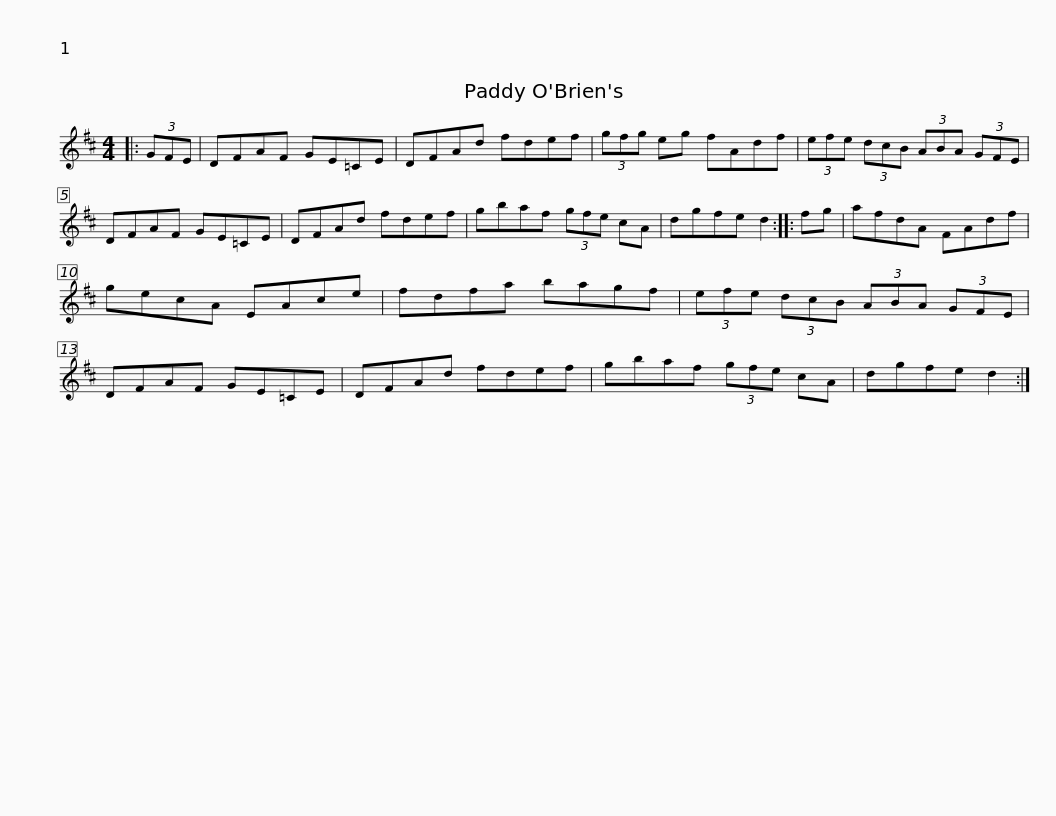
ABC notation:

X:1
L:1/8
M:4/4
I:linebreak $
K:D
V:1 treble
V:1
|: (3GFE | DFAF GE=CE | DFAd fdef | (3gfg eg fAdf | (3efe (3dcB (3ABA (3GFE |$ %5
 DFAF GE=CE | DFAd fdef | gbaf (3gfe cA | dgfe d2 :: fg | %10
 afdA FAdf |$ gecA EAce | fdfa bagf | (3efe (3dcB (3ABA (3GFE | DFAF GE=CE | %15
 DFAd fdef |$ gbaf (3gfe cA | dgfe d2 :| %18
